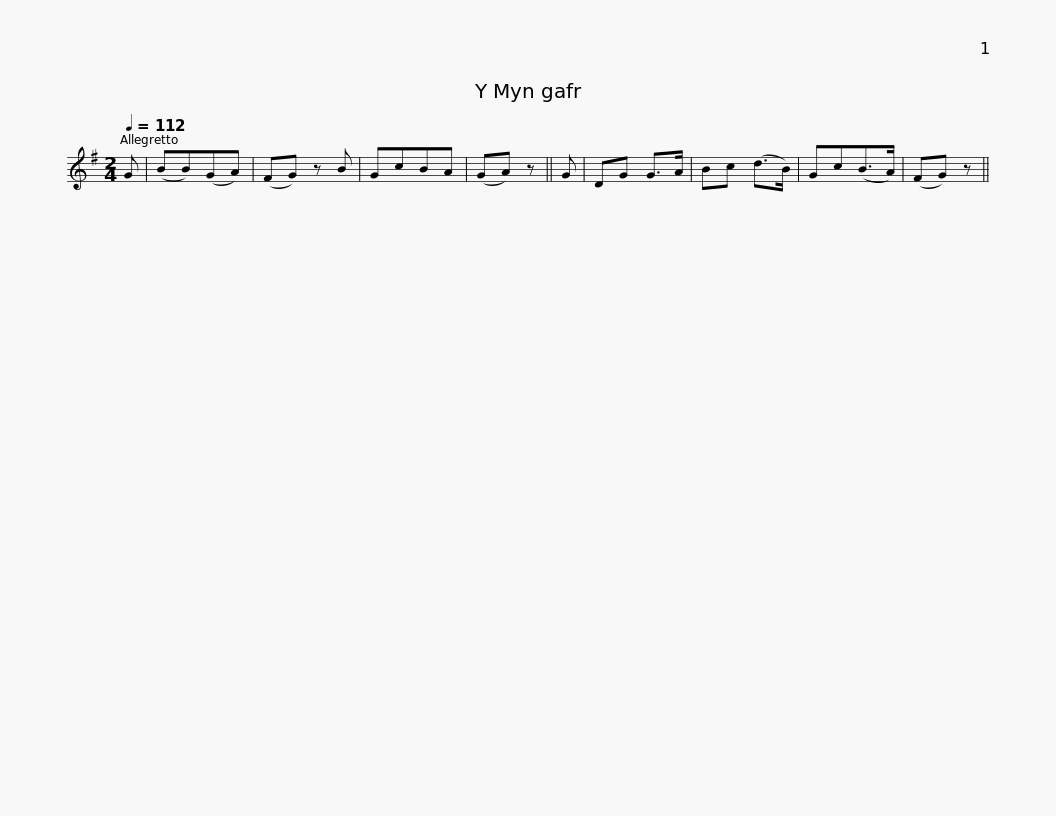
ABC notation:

X:1
L:1/8
Q:1/4=112
M:2/4
I:linebreak $
K:G
V:1 treble
V:1
 G | (BB)(GA) | (FG) z B | GcBA | (GA) z || %5
 G | DG G>A | Bc (d>B) | Gc(B>A) | (FG) z || %10
